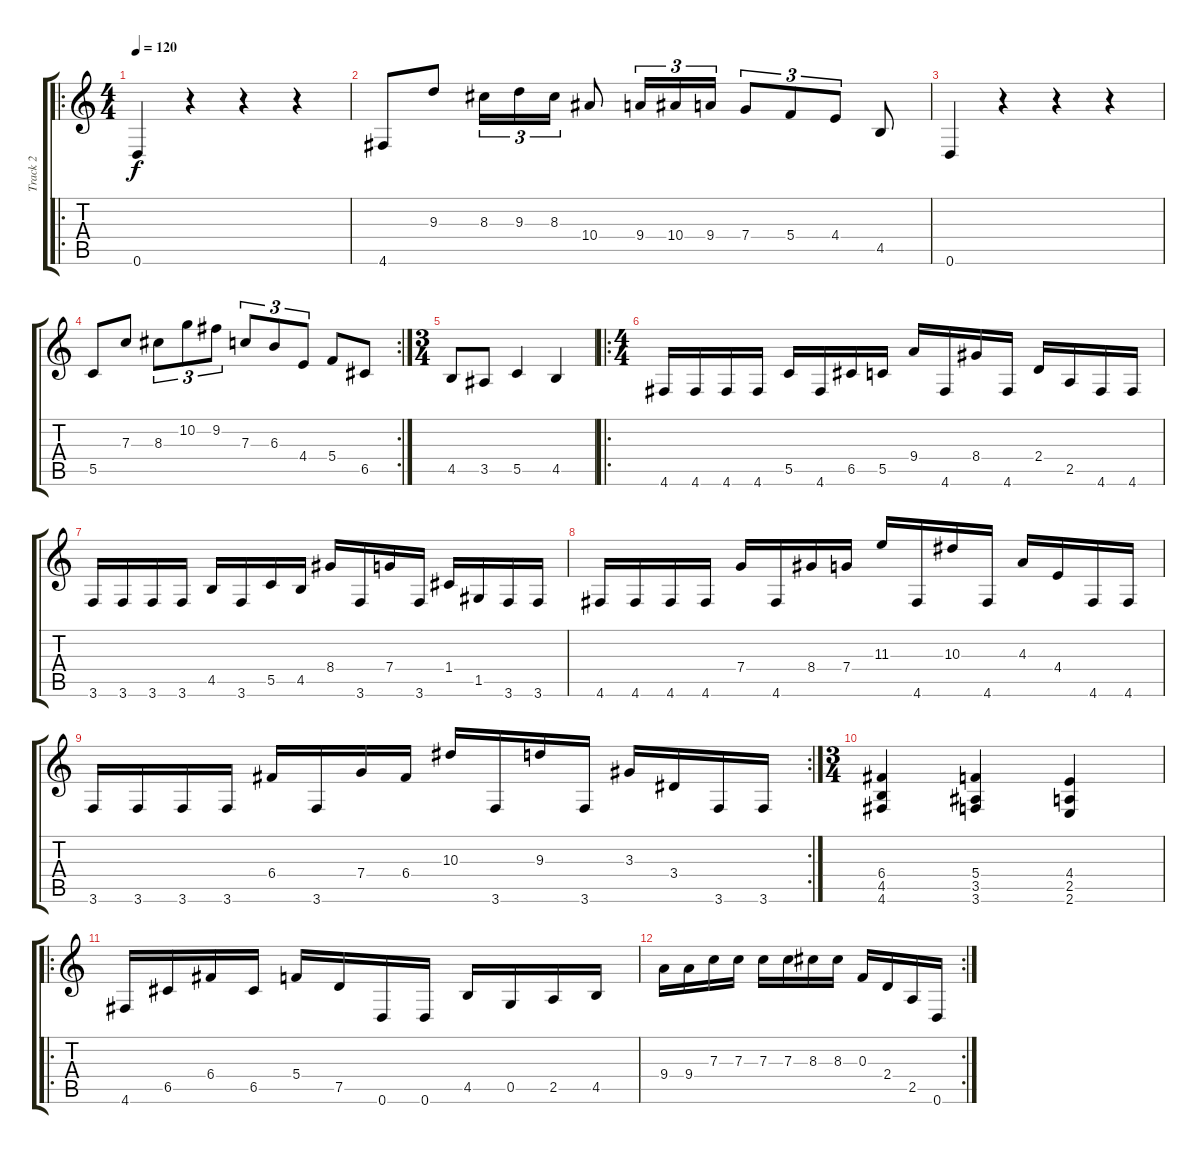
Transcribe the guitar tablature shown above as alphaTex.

\track ("Track 2" "Track 2") {instrument distortionguitar}
\staff {score tabs}
\tuning (D4 A3 F3 C3 G2 D2) {hide}
\ro
\ts (4 4)
\tempo 120
\clef g2
\ks c
0.6.4{dy f instrument distortionguitar} r.4 r.4 r.4 |
4.6.8 9.3.8 8.3.16{tu (3 2)} 9.3.16{tu (3 2)} 8.3.16{tu (3 2)} 10.4.8 9.4.16{tu (3 2)} 10.4.16{tu (3 2)} 9.4.16{tu (3 2)} 7.4.8{tu (3 2)} 5.4.8{tu (3 2)} 4.4.8{tu (3 2)} 4.5.8 |
0.6.4 r.4 r.4 r.4 |
\rc 2
5.5.8 7.3.8 8.3.8{tu (3 2)} 10.2.8{tu (3 2)} 9.2.8{tu (3 2)} 7.3.8{tu (3 2)} 6.3.8{tu (3 2)} 4.4.8{tu (3 2)} 5.4.8 6.5.8 |
\ts (3 4)
4.5.8 3.5.8 5.5.4 4.5.4 |
\ro
\ts (4 4)
4.6.16 4.6.16 4.6.16 4.6.16 5.5.16 4.6.16 6.5.16 5.5.16 9.4.16 4.6.16 8.4.16 4.6.16 2.4.16 2.5.16 4.6.16 4.6.16 |
3.6.16 3.6.16 3.6.16 3.6.16 4.5.16 3.6.16 5.5.16 4.5.16 8.4.16 3.6.16 7.4.16 3.6.16 1.4.16 1.5.16 3.6.16 3.6.16 |
4.6.16 4.6.16 4.6.16 4.6.16 7.4.16 4.6.16 8.4.16 7.4.16 11.3.16 4.6.16 10.3.16 4.6.16 4.3.16 4.4.16 4.6.16 4.6.16 |
\rc 2
3.6.16 3.6.16 3.6.16 3.6.16 6.4.16 3.6.16 7.4.16 6.4.16 10.3.16 3.6.16 9.3.16 3.6.16 3.3.16 3.4.16 3.6.16 3.6.16 |
\ts (3 4)
(6.4 4.5 4.6).4 (5.4 3.5 3.6).4 (4.4 2.5 2.6).4 |
\ro
4.6.16 6.5.16 6.4.16 6.5.16 5.4.16 7.5.16 0.6.16 0.6.16 4.5.16 0.5.16 2.5.16 4.5.16 |
\rc 2
9.4.16 9.4.16 7.3.16 7.3.16 7.3.16 7.3.16 8.3.16 8.3.16 0.3.16 2.4.16 2.5.16 0.6.16
